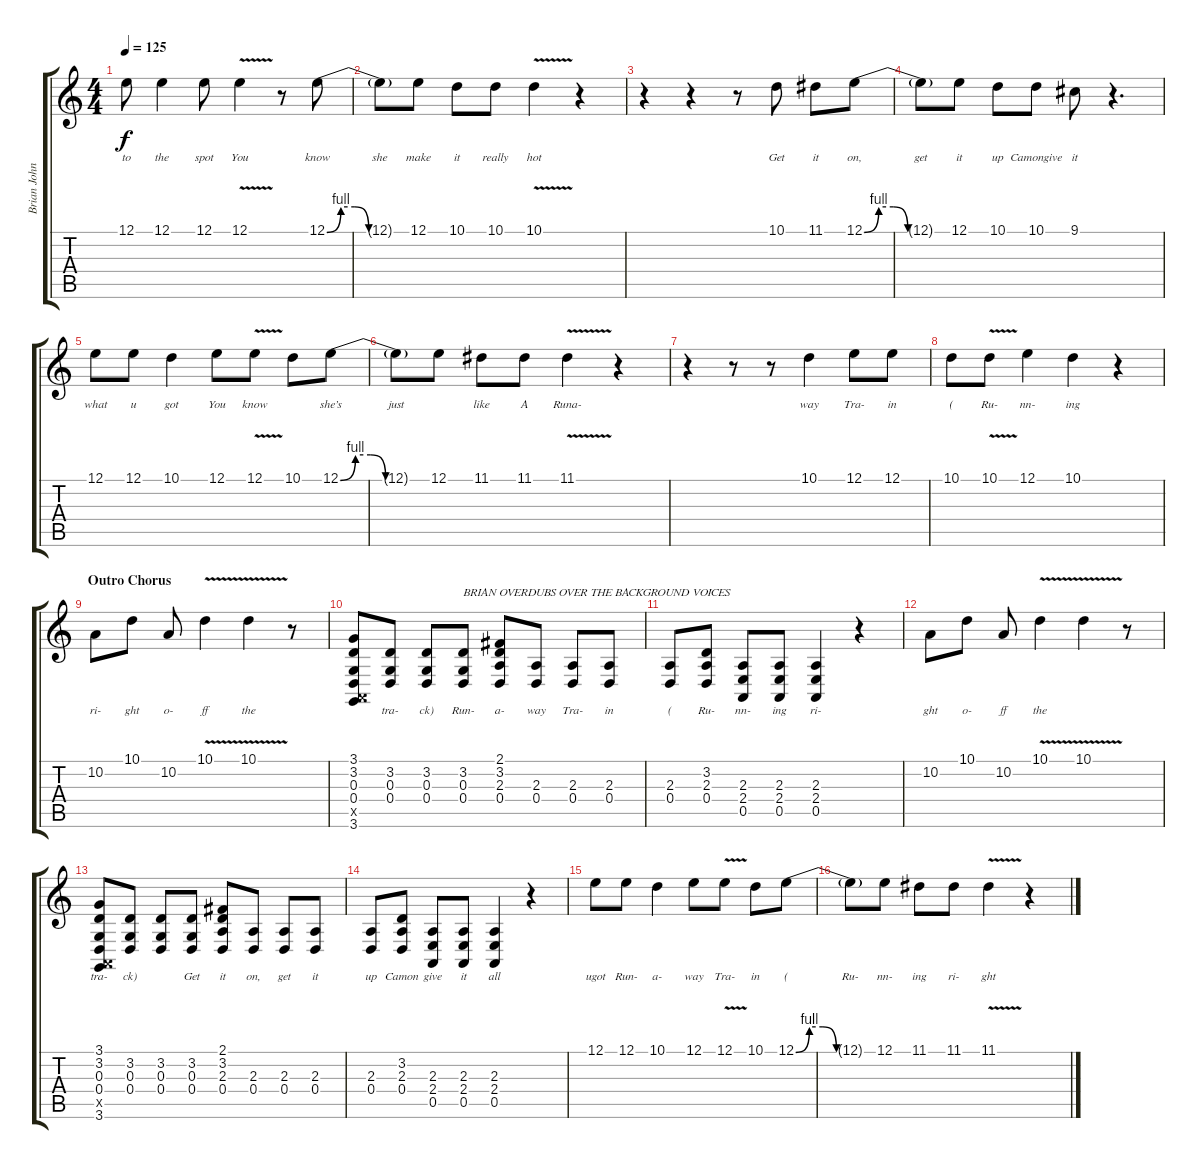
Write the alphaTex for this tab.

\track ("Brian Johnson" "Brian John") {instrument lead6voice}
\staff {score tabs}
\tuning (E4 B3 G3 D3 A2 E2) {hide}
\ts (4 4)
\tempo 125
\clef g2
\ks c
12.1.8{lyrics (0 "to") lyrics (1 "") lyrics (2 "") lyrics (3 "") lyrics (4 "") dy f} 12.1.4{lyrics (0 "the") lyrics (1 "") lyrics (2 "") lyrics (3 "") lyrics (4 "")} 12.1.8{lyrics (0 "spot") lyrics (1 "") lyrics (2 "") lyrics (3 "") lyrics (4 "")} 12.1{v}.4{lyrics (0 "You") lyrics (1 "") lyrics (2 "") lyrics (3 "") lyrics (4 "")} r.8 12.1{be (custom 0 0 10 4 20 4 30 0 60 0)}.8{lyrics (0 "know") lyrics (1 "") lyrics (2 "") lyrics (3 "") lyrics (4 "")} |
12.1{t}.8{lyrics (0 "she") lyrics (1 "") lyrics (2 "") lyrics (3 "") lyrics (4 "")} 12.1.8{lyrics (0 "make") lyrics (1 "") lyrics (2 "") lyrics (3 "") lyrics (4 "")} 10.1.8{lyrics (0 "it") lyrics (1 "") lyrics (2 "") lyrics (3 "") lyrics (4 "")} 10.1.8{lyrics (0 "really") lyrics (1 "") lyrics (2 "") lyrics (3 "") lyrics (4 "")} 10.1{v}.4{lyrics (0 "hot") lyrics (1 "") lyrics (2 "") lyrics (3 "") lyrics (4 "")} r.4 |
r.4 r.4 r.8 10.1.8{lyrics (0 "Get") lyrics (1 "") lyrics (2 "") lyrics (3 "") lyrics (4 "")} 11.1.8{lyrics (0 "it") lyrics (1 "") lyrics (2 "") lyrics (3 "") lyrics (4 "")} 12.1{be (custom 0 0 10 4 20 4 30 0 60 0)}.8{lyrics (0 "on,") lyrics (1 "") lyrics (2 "") lyrics (3 "") lyrics (4 "")} |
12.1{t}.8{lyrics (0 "get") lyrics (1 "") lyrics (2 "") lyrics (3 "") lyrics (4 "")} 12.1.8{lyrics (0 "it") lyrics (1 "") lyrics (2 "") lyrics (3 "") lyrics (4 "")} 10.1.8{lyrics (0 "up") lyrics (1 "") lyrics (2 "") lyrics (3 "") lyrics (4 "")} 10.1.8{lyrics (0 "Camongive") lyrics (1 "") lyrics (2 "") lyrics (3 "") lyrics (4 "")} 9.1.8{lyrics (0 "it") lyrics (1 "") lyrics (2 "") lyrics (3 "") lyrics (4 "")} r.4{d} |
12.1.8{lyrics (0 "what") lyrics (1 "") lyrics (2 "") lyrics (3 "") lyrics (4 "")} 12.1.8{lyrics (0 "u") lyrics (1 "") lyrics (2 "") lyrics (3 "") lyrics (4 "")} 10.1.4{lyrics (0 "got") lyrics (1 "") lyrics (2 "") lyrics (3 "") lyrics (4 "")} 12.1.8{lyrics (0 "You") lyrics (1 "") lyrics (2 "") lyrics (3 "") lyrics (4 "")} 12.1{v}.8{lyrics (0 "know") lyrics (1 "") lyrics (2 "") lyrics (3 "") lyrics (4 "")} 10.1.8{lyrics (0 "") lyrics (1 "") lyrics (2 "") lyrics (3 "") lyrics (4 "")} 12.1{be (custom 0 0 10 4 20 4 30 0 60 0)}.8{lyrics (0 "she’s") lyrics (1 "") lyrics (2 "") lyrics (3 "") lyrics (4 "")} |
12.1{t}.8{lyrics (0 "just") lyrics (1 "") lyrics (2 "") lyrics (3 "") lyrics (4 "")} 12.1.8{lyrics (0 "") lyrics (1 "") lyrics (2 "") lyrics (3 "") lyrics (4 "")} 11.1.8{lyrics (0 "like") lyrics (1 "") lyrics (2 "") lyrics (3 "") lyrics (4 "")} 11.1.8{lyrics (0 "A") lyrics (1 "") lyrics (2 "") lyrics (3 "") lyrics (4 "")} 11.1{v}.4{lyrics (0 "Runa-") lyrics (1 "") lyrics (2 "") lyrics (3 "") lyrics (4 "")} r.4 |
r.4 r.8 r.8 10.1.4{lyrics (0 "way") lyrics (1 "") lyrics (2 "") lyrics (3 "") lyrics (4 "")} 12.1.8{lyrics (0 "Tra-") lyrics (1 "") lyrics (2 "") lyrics (3 "") lyrics (4 "")} 12.1.8{lyrics (0 "in") lyrics (1 "") lyrics (2 "") lyrics (3 "") lyrics (4 "")} |
10.1.8{lyrics (0 "(") lyrics (1 "") lyrics (2 "") lyrics (3 "") lyrics (4 "")} 10.1{v}.8{lyrics (0 "Ru-") lyrics (1 "") lyrics (2 "") lyrics (3 "") lyrics (4 "")} 12.1.4{lyrics (0 "nn-") lyrics (1 "") lyrics (2 "") lyrics (3 "") lyrics (4 "")} 10.1.4{lyrics (0 "ing") lyrics (1 "") lyrics (2 "") lyrics (3 "") lyrics (4 "")} r.4 |
\section ("" "Outro Chorus")
10.2.8{lyrics (0 "ri-") lyrics (1 "") lyrics (2 "") lyrics (3 "") lyrics (4 "")} 10.1.8{lyrics (0 "ght") lyrics (1 "") lyrics (2 "") lyrics (3 "") lyrics (4 "")} 10.2.8{lyrics (0 "o-") lyrics (1 "") lyrics (2 "") lyrics (3 "") lyrics (4 "")} 10.1{v}.4{lyrics (0 "ff") lyrics (1 "") lyrics (2 "") lyrics (3 "") lyrics (4 "")} 10.1{v}.4{lyrics (0 "the") lyrics (1 "") lyrics (2 "") lyrics (3 "") lyrics (4 "")} r.8 |
(3.1 3.2 0.3 0.4 0.5{x} 3.6).8{lyrics (0 "") lyrics (1 "") lyrics (2 "") lyrics (3 "") lyrics (4 "")} (3.2 0.3 0.4).8{lyrics (0 "tra-") lyrics (1 "") lyrics (2 "") lyrics (3 "") lyrics (4 "")} (3.2 0.3 0.4).8{lyrics (0 "ck)") lyrics (1 "") lyrics (2 "") lyrics (3 "") lyrics (4 "")} (3.2 0.3 0.4).8{txt "BRIAN OVERDUBS OVER THE BACKGROUND VOICES" lyrics (0 "Run-") lyrics (1 "") lyrics (2 "") lyrics (3 "") lyrics (4 "")} (2.1 3.2 2.3 0.4).8{lyrics (0 "a-") lyrics (1 "") lyrics (2 "") lyrics (3 "") lyrics (4 "")} (2.3 0.4).8{lyrics (0 "way") lyrics (1 "") lyrics (2 "") lyrics (3 "") lyrics (4 "")} (2.3 0.4).8{lyrics (0 "Tra-") lyrics (1 "") lyrics (2 "") lyrics (3 "") lyrics (4 "")} (2.3 0.4).8{lyrics (0 "in") lyrics (1 "") lyrics (2 "") lyrics (3 "") lyrics (4 "")} |
(2.3 0.4).8{lyrics (0 "(") lyrics (1 "") lyrics (2 "") lyrics (3 "") lyrics (4 "")} (3.2 2.3 0.4).8{lyrics (0 "Ru-") lyrics (1 "") lyrics (2 "") lyrics (3 "") lyrics (4 "")} (2.3 2.4 0.5).8{lyrics (0 "nn-") lyrics (1 "") lyrics (2 "") lyrics (3 "") lyrics (4 "")} (2.3 2.4 0.5).8{lyrics (0 "ing") lyrics (1 "") lyrics (2 "") lyrics (3 "") lyrics (4 "")} (2.3 2.4 0.5).4{lyrics (0 "ri-") lyrics (1 "") lyrics (2 "") lyrics (3 "") lyrics (4 "")} r.4 |
10.2.8{lyrics (0 "ght") lyrics (1 "") lyrics (2 "") lyrics (3 "") lyrics (4 "")} 10.1.8{lyrics (0 "o-") lyrics (1 "") lyrics (2 "") lyrics (3 "") lyrics (4 "")} 10.2.8{lyrics (0 "ff") lyrics (1 "") lyrics (2 "") lyrics (3 "") lyrics (4 "")} 10.1{v}.4{lyrics (0 "the") lyrics (1 "") lyrics (2 "") lyrics (3 "") lyrics (4 "")} 10.1{v}.4{lyrics (0 "") lyrics (1 "") lyrics (2 "") lyrics (3 "") lyrics (4 "")} r.8 |
(3.1 3.2 0.3 0.4 0.5{x} 3.6).8{lyrics (0 "tra-") lyrics (1 "") lyrics (2 "") lyrics (3 "") lyrics (4 "")} (3.2 0.3 0.4).8{lyrics (0 "ck)") lyrics (1 "") lyrics (2 "") lyrics (3 "") lyrics (4 "")} (3.2 0.3 0.4).8{lyrics (0 "") lyrics (1 "") lyrics (2 "") lyrics (3 "") lyrics (4 "")} (3.2 0.3 0.4).8{lyrics (0 "Get") lyrics (1 "") lyrics (2 "") lyrics (3 "") lyrics (4 "")} (2.1 3.2 2.3 0.4).8{lyrics (0 "it") lyrics (1 "") lyrics (2 "") lyrics (3 "") lyrics (4 "")} (2.3 0.4).8{lyrics (0 "on,") lyrics (1 "") lyrics (2 "") lyrics (3 "") lyrics (4 "")} (2.3 0.4).8{lyrics (0 "get") lyrics (1 "") lyrics (2 "") lyrics (3 "") lyrics (4 "")} (2.3 0.4).8{lyrics (0 "it") lyrics (1 "") lyrics (2 "") lyrics (3 "") lyrics (4 "")} |
(2.3 0.4).8{lyrics (0 "up") lyrics (1 "") lyrics (2 "") lyrics (3 "") lyrics (4 "")} (3.2 2.3 0.4).8{lyrics (0 "Camon") lyrics (1 "") lyrics (2 "") lyrics (3 "") lyrics (4 "")} (2.3 2.4 0.5).8{lyrics (0 "give") lyrics (1 "") lyrics (2 "") lyrics (3 "") lyrics (4 "")} (2.3 2.4 0.5).8{lyrics (0 "it") lyrics (1 "") lyrics (2 "") lyrics (3 "") lyrics (4 "")} (2.3 2.4 0.5).4{lyrics (0 "all") lyrics (1 "") lyrics (2 "") lyrics (3 "") lyrics (4 "")} r.4 |
12.1.8{lyrics (0 "ugot") lyrics (1 "") lyrics (2 "") lyrics (3 "") lyrics (4 "")} 12.1.8{lyrics (0 "Run-") lyrics (1 "") lyrics (2 "") lyrics (3 "") lyrics (4 "")} 10.1.4{lyrics (0 "a-") lyrics (1 "") lyrics (2 "") lyrics (3 "") lyrics (4 "")} 12.1.8{lyrics (0 "way") lyrics (1 "") lyrics (2 "") lyrics (3 "") lyrics (4 "")} 12.1{v}.8{lyrics (0 "Tra-") lyrics (1 "") lyrics (2 "") lyrics (3 "") lyrics (4 "")} 10.1.8{lyrics (0 "in") lyrics (1 "") lyrics (2 "") lyrics (3 "") lyrics (4 "")} 12.1{be (custom 0 0 10 4 20 4 30 0 60 0)}.8{lyrics (0 "(") lyrics (1 "") lyrics (2 "") lyrics (3 "") lyrics (4 "")} |
12.1{t}.8{lyrics (0 "Ru-") lyrics (1 "") lyrics (2 "") lyrics (3 "") lyrics (4 "")} 12.1.8{lyrics (0 "nn-") lyrics (1 "") lyrics (2 "") lyrics (3 "") lyrics (4 "")} 11.1.8{lyrics (0 "ing") lyrics (1 "") lyrics (2 "") lyrics (3 "") lyrics (4 "")} 11.1.8{lyrics (0 "ri-") lyrics (1 "") lyrics (2 "") lyrics (3 "") lyrics (4 "")} 11.1{v}.4{lyrics (0 "ght") lyrics (1 "") lyrics (2 "") lyrics (3 "") lyrics (4 "")} r.4
